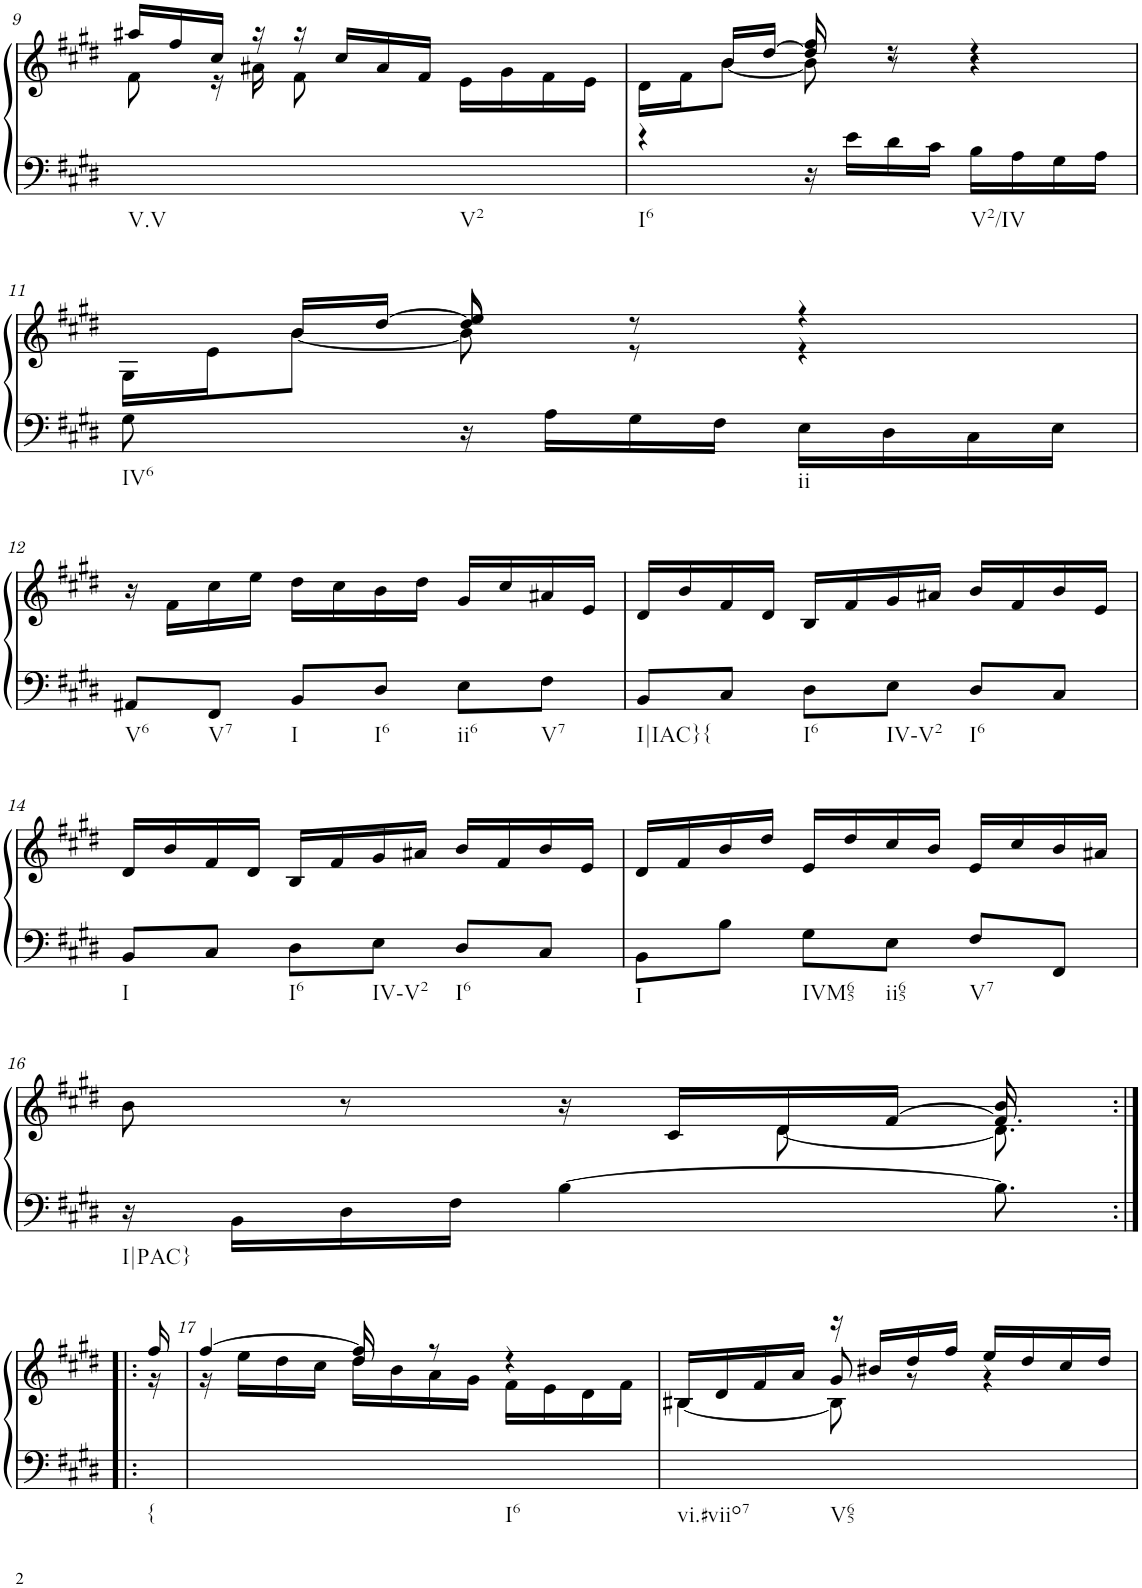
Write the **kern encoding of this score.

**kern	**kern
*part1	*part1
*staff2	*staff1
*I"Klavier linke Hand	*
!!LO:PB:g=z
*clefF4	*clefG2
*k[f#c#g#d#]	*k[f#c#g#d#]
*M3/4	*M3/4
=9	=9
*	*^
!LO:TX:b:t=V.V	!	!
!LO:TX:b:t=V2	!	!
2.ryy	16aa#X/LL	8f#\
.	16ff#/	.
.	16cc#/JJ	16r
.	16r	16a#X\
.	16r	8f#\
.	16cc#/LL	.
.	16a#/	8ryy
.	16f#/JJ	.
.	4ryy	16e\LL
.	.	16g#\
.	.	16f#\
.	.	16e\JJ
=10	=10	=10
*	*	*^
!LO:TX:b:t=I6	!	!	!
4ryy	8ryy	16d#\LL	4r
.	.	16f#\J	.
.	16b/LL	[8b\J	.
.	[16dd#/JJ	.	.
16r	8dd#/]	8b\]	8ff#/
16e\LL	.	.	.
16d#\	8r	4.ryy	8r
16c#\JJ	.	.	.
!LO:TX:b:t=V2/IV	!	!	!
16B\LL	4r	.	4r
16A\	.	.	.
16G#\	.	.	.
16A\JJ	.	.	.
!!LO:LB:g=z	!!	!!
=11	=11	=11	=11
!LO:TX:b:t=IV6	!	!	!
8G#\	8ryy	16G#\LL	4ryy
.	.	16e\J	.
8ryy	16b/LL	[8b\J	.
.	[16dd#/JJ	.	.
16r	8dd#/]	8b\]	8ee/
16A\LL	.	.	.
16G#\	8r	8r	4.ryy
16F#\JJ	.	.	.
!LO:TX:b:t=ii	!	!	!
16E\LL	4r	4r	.
16D#\	.	.	.
16C#\	.	.	.
16E\JJ	.	.	.
*	*v	*v	*v
!!LO:LB:g=z
=12	=12
!LO:TX:b:t=V6	!
8AA#X/L	16r
.	16f#\LL
!LO:TX:b:t=V7	!
8FF#/J	16cc#\
.	16ee\JJ
!LO:TX:b:t=I	!
8BB/L	16dd#\LL
.	16cc#\
!LO:TX:b:t=I6	!
8D#/J	16b\
.	16dd#\JJ
!LO:TX:b:t=ii6	!
8E\L	16g#/LL
.	16cc#/
!LO:TX:b:t=V7	!
8F#\J	16a#X/
.	16e/JJ
=13	=13
!LO:TX:b:t=I|IAC}{	!
8BB/L	16d#/LL
.	16b/
8C#/J	16f#/
.	16d#/JJ
!LO:TX:b:t=I6	!
8D#\L	16B/LL
.	16f#/
!LO:TX:b:t=IV-V2	!
8E\J	16g#/
.	16a#X/JJ
!LO:TX:b:t=I6	!
8D#/L	16b/LL
.	16f#/
8C#/J	16b/
.	16e/JJ
!!LO:LB:g=z
=14	=14
!LO:TX:b:t=I	!
8BB/L	16d#/LL
.	16b/
8C#/J	16f#/
.	16d#/JJ
!LO:TX:b:t=I6	!
8D#\L	16B/LL
.	16f#/
!LO:TX:b:t=IV-V2	!
8E\J	16g#/
.	16a#X/JJ
!LO:TX:b:t=I6	!
8D#/L	16b/LL
.	16f#/
8C#/J	16b/
.	16e/JJ
=15	=15
!LO:TX:b:t=I	!
8BB\L	16d#/LL
.	16f#/
8B\J	16b/
.	16dd#/JJ
!LO:TX:b:t=IVM65	!
8G#\L	16e/LL
.	16dd#/
!LO:TX:b:t=ii65	!
8E\J	16cc#/
.	16b/JJ
!LO:TX:b:t=V7	!
8F#/L	16e/LL
.	16cc#/
8FF#/J	16b/
.	16a#X/JJ
!!LO:LB:g=z
=16	=16
*	*^
*	*	*^
!LO:TX:b:t=I|PAC}	!	!	!
16r	8b\	4.ryy	2ryy
16BB\LL	.	.	.
16D#\	8r	.	.
16F#\JJ	.	.	.
[4B\	16r	.	.
.	16c#/LL	.	.
.	16d#/	[8d#\	.
.	[16f#/JJ	.	.
8.B\]	8.f#/]	8.d#\]	8b/
.	.	.	16ryy
!!LO:LB:g=z
=16X1:|!|:	=16X1:|!|:	=16X1:|!|:	=16X1:|!|:
!LO:TX:b:t={	!	!	!
*	*	*v	*v
16ryy	16ff#/	16r
=17	=17	=17
*	*	*^
!LO:TX:b:t=I6	!	!	!
2.ryy	[4ff#/	16r	4ryy
.	.	16ee\LL	.
.	.	16dd#\	.
.	.	16cc#\JJ	.
.	8ff#/]	16dd#\LL	8dd#/
.	.	16b\	.
.	8r	16a\	4.ryy
.	.	16g#\JJ	.
.	4r	16f#\LL	.
.	.	16e\	.
.	.	16d#\	.
.	.	16f#\JJ	.
=18	=18	=18	=18
!LO:TX:b:t=vi.#viio7	!	!	!
!LO:TX:b:t=V65	!	!	!
2.ryy	16B#X/LL	[4B#\	4ryy
.	16d#/	.	.
.	16f#/	.	.
.	16a/JJ	.	.
.	16r	8B#\]	8g#/
.	16b#X/LL	.	.
.	16dd#/	8r	4.ryy
.	16ff#/JJ	.	.
.	16ee/LL	4r	.
.	16dd#/	.	.
.	16cc#/	.	.
.	16dd#/JJ	.	.
*	*v	*v	*v
=	=
*-	*-
